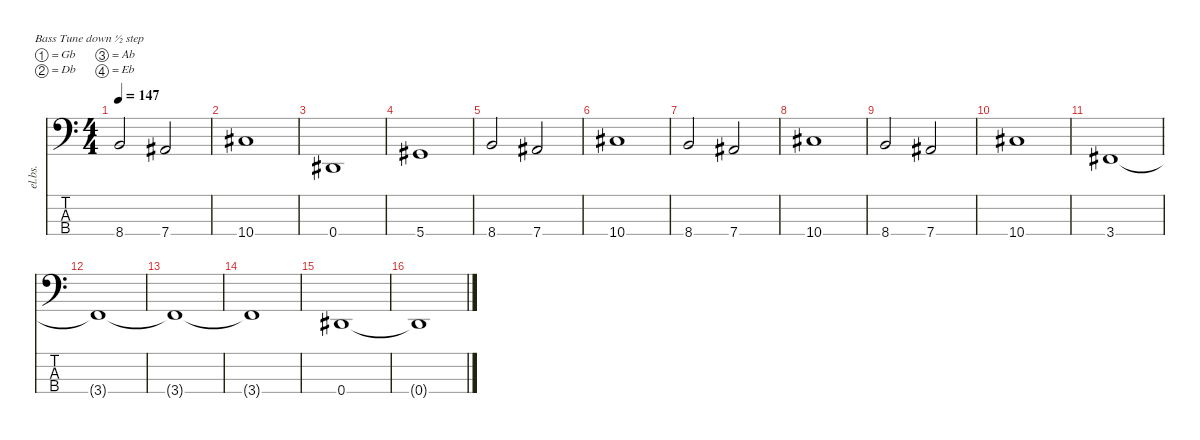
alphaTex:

\defaultSystemsLayout 4
\hideDynamics
\bracketExtendMode nobrackets
\otherSystemsTrackNameOrientation horizontal
\track ("Bass" "el.bs.") {instrument electricbasspick}
\staff {score tabs}
\tuning (Gb2 Db2 Ab1 Eb1)
\ts (4 4)
\tempo 147
\clef f4
\ks c
8.4.2{dy f beam Up} 7.4{acc #}.2{beam Up} |
10.4{acc #}.1{beam Up} |
0.4{acc #}.1{beam Up} |
5.4{acc #}.1{beam Up} |
8.4.2{beam Up} 7.4{acc #}.2{beam Up} |
10.4{acc #}.1{beam Up} |
8.4.2{beam Up} 7.4{acc #}.2{beam Up} |
10.4{acc #}.1{beam Up} |
8.4.2{beam Up} 7.4{acc #}.2{beam Up} |
10.4{acc #}.1{beam Up} |
3.4{acc #}.1{beam Up} |
3.4{t acc #}.1{beam Up} |
3.4{t acc #}.1{beam Up} |
3.4{t acc #}.1{beam Up} |
0.4{acc #}.1{beam Up} |
0.4{t acc #}.1{beam Up}
